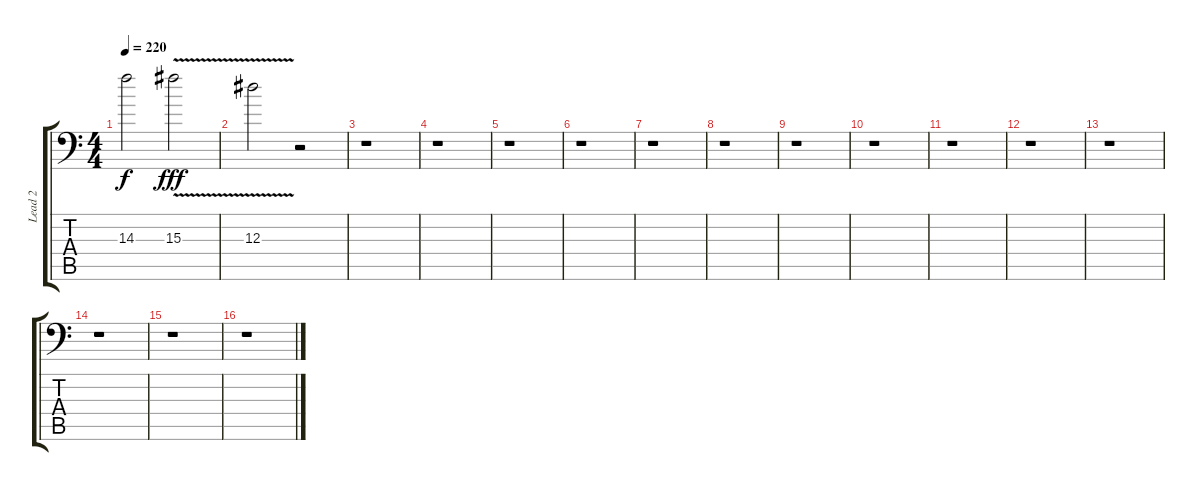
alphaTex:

\track ("Lead 2" "Lead 2") {instrument distortionguitar}
\staff {score tabs}
\tuning (C4 G3 Eb3 Bb2 F2 Bb1) {hide}
\ts (4 4)
\tempo 220
\clef f4
\ks c
14.3{t}.2{dy f} 15.3{v}.2{dy fff} |
12.3{v}.2 r.2 |
r.1 |
r.1 |
r.1 |
r.1 |
r.1 |
r.1 |
r.1 |
r.1 |
r.1 |
r.1 |
r.1 |
r.1 |
r.1 |
r.1
